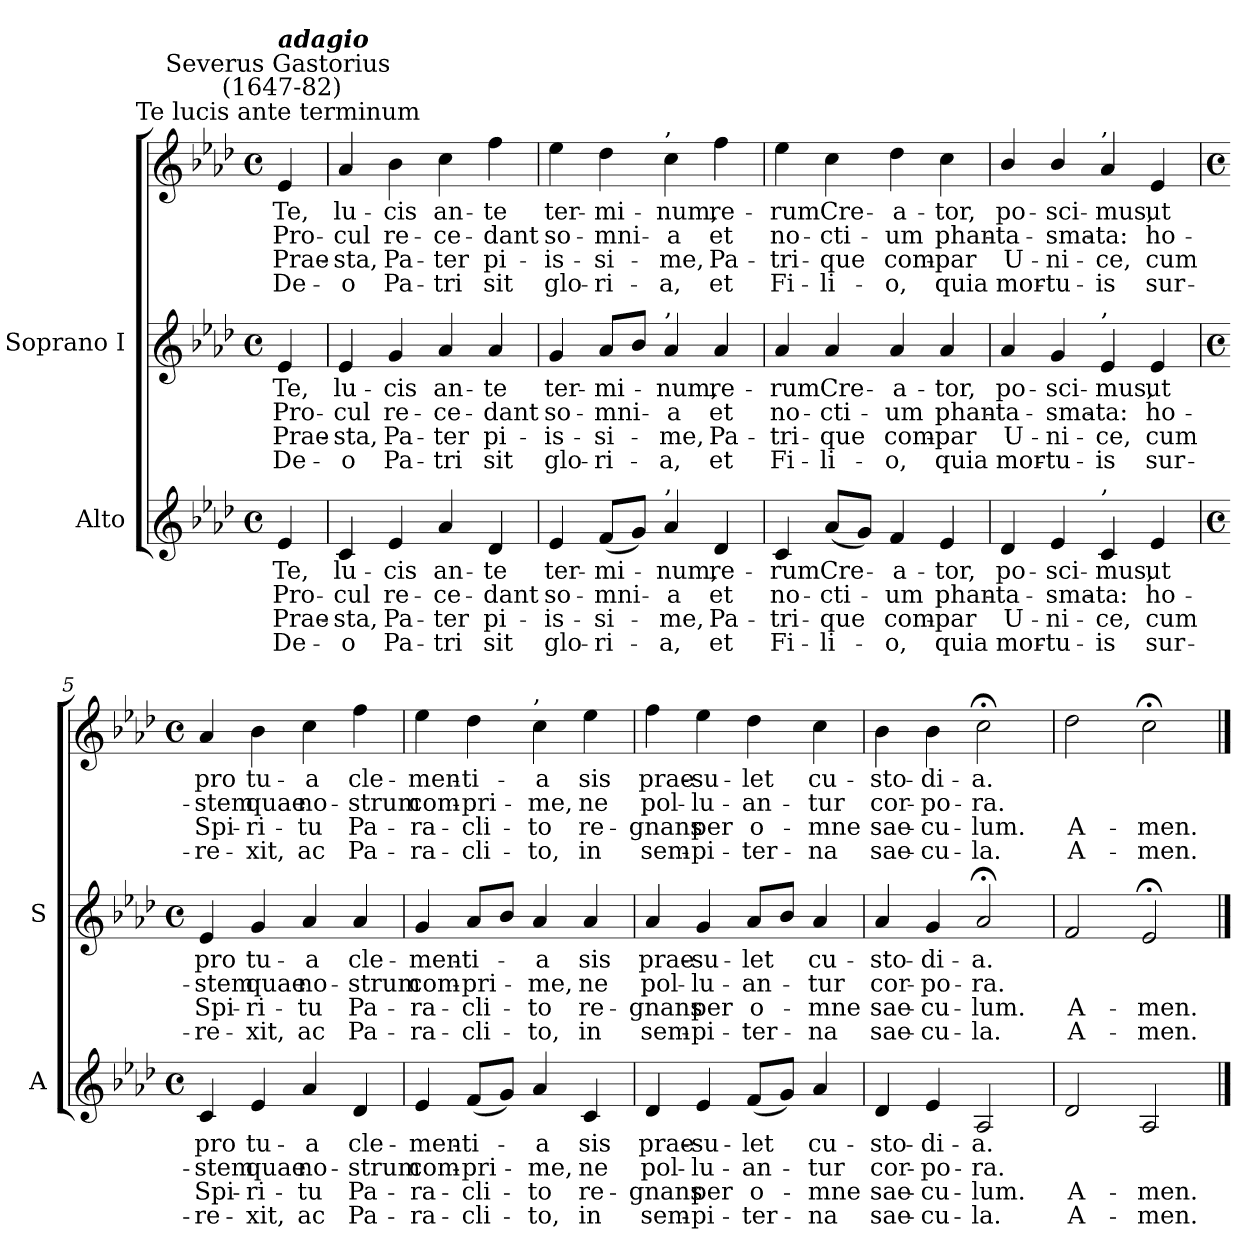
**kern	**text	**text	**text	**text	**kern	**text	**text	**text	**text	**kern	**text	**text	**text	**text
*part2	*part2	*part2	*part2	*part2	*part1	*part1	*part1	*part1	*part1	*part1	*part1	*part1	*part1	*part1
*staff3	*staff3	*staff3	*staff3	*staff3	*staff2	*staff2	*staff2	*staff2	*staff2	*staff1	*staff1	*staff1	*staff1	*staff1
*I"Alto	*	*	*	*	*I"Soprano I	*	*	*	*	*	*	*	*	*
*I'A	*	*	*	*	*I'S	*	*	*	*	*	*	*	*	*
*clefG2	*	*	*	*	*clefG2	*	*	*	*	*clefG2	*	*	*	*
*k[b-e-a-d-]	*	*	*	*	*k[b-e-a-d-]	*	*	*	*	*k[b-e-a-d-]	*	*	*	*
*A-:	*	*	*	*	*A-:	*	*	*	*	*A-:	*	*	*	*
*M4/4	*	*	*	*	*M4/4	*	*	*	*	*M4/4	*	*	*	*
*met(c)	*	*	*	*	*met(c)	*	*	*	*	*met(c)	*	*	*	*
=	=	=	=	=	=	=	=	=	=	=	=	=	=	=
!	!	!	!	!	!	!	!	!	!	!LO:TX:a:cj:t=Te lucis ante terminum	!	!	!	!
!	!	!	!	!	!	!	!	!	!	!LO:TX:a:cj:t=Severus Gastorius\n (1647-82)	!	!	!	!
!	!	!	!	!	!	!	!	!	!	!LO:TX:a:Bi:t=adagio	!	!	!	!
!	!LO:LY:b	!LO:LY:b	!LO:LY:b	!LO:LY:b	!	!LO:LY:b	!LO:LY:b	!LO:LY:b	!LO:LY:b	!	!LO:LY:b	!LO:LY:b	!LO:LY:b	!LO:LY:b
4e-	Te,	Pro-	-Prae-	-De-	4e-	-Te,	Pro-	-Prae-	-De-	4e-	Te,	Pro-	-Prae-	-De-
=1	=1	=1	=1	=1	=1	=1	=1	=1	=1	=1	=1	=1	=1	=1
!	!LO:LY:b	!LO:LY:b	!LO:LY:b	!LO:LY:b	!	!LO:LY:b	!LO:LY:b	!LO:LY:b	!LO:LY:b	!	!LO:LY:b	!LO:LY:b	!LO:LY:b	!LO:LY:b
4c	-lu-	-cul	sta,	o	4e-	lu-	-cul	sta,	o	4a-	-lu-	-cul	sta,	o
!	!LO:LY:b	!LO:LY:b	!LO:LY:b	!LO:LY:b	!	!LO:LY:b	!LO:LY:b	!LO:LY:b	!LO:LY:b	!	!LO:LY:b	!LO:LY:b	!LO:LY:b	!LO:LY:b
4e-	cis	re-	-Pa-	-Pa-	4g	cis	re-	-Pa-	-Pa-	4b-	cis	re-	-Pa-	-Pa-
!	!LO:LY:b	!LO:LY:b	!LO:LY:b	!LO:LY:b	!	!LO:LY:b	!LO:LY:b	!LO:LY:b	!LO:LY:b	!	!LO:LY:b	!LO:LY:b	!LO:LY:b	!LO:LY:b
4a-	-an-	-ce-	-ter	tri	4a-	-an-	-ce-	-ter	tri	4cc	-an-	-ce-	-ter	tri
!	!LO:LY:b	!LO:LY:b	!LO:LY:b	!LO:LY:b	!	!LO:LY:b	!LO:LY:b	!LO:LY:b	!LO:LY:b	!	!LO:LY:b	!LO:LY:b	!LO:LY:b	!LO:LY:b
4d-	te	dant	pi-	-sit	4a-	te	dant	pi-	-sit	4ff	te	dant	pi-	-sit
=2	=2	=2	=2	=2	=2	=2	=2	=2	=2	=2	=2	=2	=2	=2
!	!LO:LY:b	!LO:LY:b	!LO:LY:b	!LO:LY:b	!	!LO:LY:b	!LO:LY:b	!LO:LY:b	!LO:LY:b	!	!LO:LY:b	!LO:LY:b	!LO:LY:b	!LO:LY:b
4e-	ter-	-so-	-is-	-glo-	4g	ter-	-so-	-is-	-glo-	4ee-	ter-	-so-	-is-	-glo-
!	!LO:LY:b	!LO:LY:b	!LO:LY:b	!LO:LY:b	!	!LO:LY:b	!LO:LY:b	!LO:LY:b	!LO:LY:b	!	!LO:LY:b	!LO:LY:b	!LO:LY:b	!LO:LY:b
(<8fL	-mi-	mni-	si-	ri-	8a-L	-mi-	mni-	si-	ri-	4dd-	-mi-	-mni-	-si-	-ri-
8gJ)	.	.	.	.	8b-J	.	.	.	.	.	.	.	.	.
!	!	!	!	!	!	!	!	!	!	!LO:TX:a:t=,	!	!	!	!
!	!	!	!	!	!LO:TX:a:t=,	!	!	!	!	!	!	!	!	!
!LO:TX:a:t=,	!	!	!	!	!	!	!	!	!	!	!	!	!	!
!	!LO:LY:b	!LO:LY:b	!LO:LY:b	!LO:LY:b	!	!LO:LY:b	!LO:LY:b	!LO:LY:b	!LO:LY:b	!	!LO:LY:b	!LO:LY:b	!LO:LY:b	!LO:LY:b
4a-	num,	a	me,	a,	4a-	num,	a	me,	a,	4cc	-num,	a	me,	a,
!	!LO:LY:b	!LO:LY:b	!LO:LY:b	!LO:LY:b	!	!LO:LY:b	!LO:LY:b	!LO:LY:b	!LO:LY:b	!	!LO:LY:b	!LO:LY:b	!LO:LY:b	!LO:LY:b
4d-	re-	-et	Pa-	-et	4a-	re-	-et	Pa-	-et	4ff	re-	-et	Pa-	-et
=3	=3	=3	=3	=3	=3	=3	=3	=3	=3	=3	=3	=3	=3	=3
!	!LO:LY:b	!LO:LY:b	!LO:LY:b	!LO:LY:b	!	!LO:LY:b	!LO:LY:b	!LO:LY:b	!LO:LY:b	!	!LO:LY:b	!LO:LY:b	!LO:LY:b	!LO:LY:b
4c	rum	no-	-tri-	-Fi-	4a-	rum	no-	-tri-	-Fi-	4ee-	rum	no-	-tri-	-Fi-
!	!LO:LY:b	!LO:LY:b	!LO:LY:b	!LO:LY:b	!	!LO:LY:b	!LO:LY:b	!LO:LY:b	!LO:LY:b	!	!LO:LY:b	!LO:LY:b	!LO:LY:b	!LO:LY:b
(<8a-L	-Cre-	cti-	que	li-	4a-	-Cre-	-cti-	-que	li-	4cc	-Cre-	-cti-	-que	li-
8gJ)	.	.	.	.	.	.	.	.	.	.	.	.	.	.
!	!LO:LY:b	!LO:LY:b	!LO:LY:b	!LO:LY:b	!	!LO:LY:b	!LO:LY:b	!LO:LY:b	!LO:LY:b	!	!LO:LY:b	!LO:LY:b	!LO:LY:b	!LO:LY:b
4f	a-	-um	com-	-o,	4a-	-a-	-um	com-	-o,	4dd-	-a-	-um	com-	-o,
!	!LO:LY:b	!LO:LY:b	!LO:LY:b	!LO:LY:b	!	!LO:LY:b	!LO:LY:b	!LO:LY:b	!LO:LY:b	!	!LO:LY:b	!LO:LY:b	!LO:LY:b	!LO:LY:b
4e-	tor,	phan-	-par	quia	4a-	tor,	phan-	-par	quia	4cc	tor,	phan-	-par	quia
=4	=4	=4	=4	=4	=4	=4	=4	=4	=4	=4	=4	=4	=4	=4
!	!LO:LY:b	!LO:LY:b	!LO:LY:b	!LO:LY:b	!	!LO:LY:b	!LO:LY:b	!LO:LY:b	!LO:LY:b	!	!LO:LY:b	!LO:LY:b	!LO:LY:b	!LO:LY:b
4d-	po-	-ta-	-U-	-mor-	4a-	-po-	-ta-	-U-	-mor-	4b-/	po-	-ta-	-U-	-mor-
!	!LO:LY:b	!LO:LY:b	!LO:LY:b	!LO:LY:b	!	!LO:LY:b	!LO:LY:b	!LO:LY:b	!LO:LY:b	!	!LO:LY:b	!LO:LY:b	!LO:LY:b	!LO:LY:b
4e-	-sci-	-sma-	-ni-	-tu-	4g	-sci-	-sma-	-ni-	-tu-	4b-/	-sci-	-sma-	-ni-	-tu-
!	!	!	!	!	!	!	!	!	!	!LO:TX:a:t=,	!	!	!	!
!	!	!	!	!	!LO:TX:a:t=,	!	!	!	!	!	!	!	!	!
!LO:TX:a:t=,	!	!	!	!	!	!	!	!	!	!	!	!	!	!
!	!LO:LY:b	!LO:LY:b	!LO:LY:b	!LO:LY:b	!	!LO:LY:b	!LO:LY:b	!LO:LY:b	!LO:LY:b	!	!LO:LY:b	!LO:LY:b	!LO:LY:b	!LO:LY:b
4c	-mus,	ta:	ce,	is	4e-	-mus,	ta:	ce,	is	4a-	-mus,	ta:	ce,	is
!	!LO:LY:b	!LO:LY:b	!LO:LY:b	!LO:LY:b	!	!LO:LY:b	!LO:LY:b	!LO:LY:b	!LO:LY:b	!	!LO:LY:b	!LO:LY:b	!LO:LY:b	!LO:LY:b
4e-	ut	ho-	-cum	sur-	4e-	ut	ho-	-cum	sur-	4e-	ut	ho-	-cum	sur-
!!LO:LB:g=z
=5	=5	=5	=5	=5	=5	=5	=5	=5	=5	=5	=5	=5	=5	=5
*M4/4	*	*	*	*	*M4/4	*	*	*	*	*M4/4	*	*	*	*
*met(c)	*	*	*	*	*met(c)	*	*	*	*	*met(c)	*	*	*	*
!	!LO:LY:b	!LO:LY:b	!LO:LY:b	!LO:LY:b	!	!LO:LY:b	!LO:LY:b	!LO:LY:b	!LO:LY:b	!	!LO:LY:b	!LO:LY:b	!LO:LY:b	!LO:LY:b
4c	-pro	stem	Spi-	-re-	4e-	-pro	stem	Spi-	-re-	4a-	-pro	stem	Spi-	-re-
!	!LO:LY:b	!LO:LY:b	!LO:LY:b	!LO:LY:b	!	!LO:LY:b	!LO:LY:b	!LO:LY:b	!LO:LY:b	!	!LO:LY:b	!LO:LY:b	!LO:LY:b	!LO:LY:b
4e-	-tu-	-quae	ri-	-xit,	4g	-tu-	-quae	ri-	-xit,	4b-	-tu-	-quae	ri-	-xit,
!	!LO:LY:b	!LO:LY:b	!LO:LY:b	!LO:LY:b	!	!LO:LY:b	!LO:LY:b	!LO:LY:b	!LO:LY:b	!	!LO:LY:b	!LO:LY:b	!LO:LY:b	!LO:LY:b
4a-	a	no-	-tu	ac	4a-	a	no-	-tu	ac	4cc	a	no-	-tu	ac
!	!LO:LY:b	!LO:LY:b	!LO:LY:b	!LO:LY:b	!	!LO:LY:b	!LO:LY:b	!LO:LY:b	!LO:LY:b	!	!LO:LY:b	!LO:LY:b	!LO:LY:b	!LO:LY:b
4d-	cle-	-strum	Pa-	-Pa-	4a-	cle-	-strum	Pa-	-Pa-	4ff	cle-	-strum	Pa-	-Pa-
=6	=6	=6	=6	=6	=6	=6	=6	=6	=6	=6	=6	=6	=6	=6
!	!LO:LY:b	!LO:LY:b	!LO:LY:b	!LO:LY:b	!	!LO:LY:b	!LO:LY:b	!LO:LY:b	!LO:LY:b	!	!LO:LY:b	!LO:LY:b	!LO:LY:b	!LO:LY:b
4e-	-men-	-com-	-ra-	-ra-	4g	men-	-com-	-ra-	-ra-	4ee-	-men-	-com-	-ra-	-ra-
!	!LO:LY:b	!LO:LY:b	!LO:LY:b	!LO:LY:b	!	!LO:LY:b	!LO:LY:b	!LO:LY:b	!LO:LY:b	!	!LO:LY:b	!LO:LY:b	!LO:LY:b	!LO:LY:b
(<8fL	-ti-	pri-	cli-	cli-	8a-L	-ti-	pri-	cli-	cli-	4dd-	-ti-	-pri-	-cli-	-cli-
8gJ)	.	.	.	.	8b-J	.	.	.	.	.	.	.	.	.
!	!	!	!	!	!	!	!	!	!	!LO:TX:a:t=,	!	!	!	!
!	!LO:LY:b	!LO:LY:b	!LO:LY:b	!LO:LY:b	!	!LO:LY:b	!LO:LY:b	!LO:LY:b	!LO:LY:b	!	!LO:LY:b	!LO:LY:b	!LO:LY:b	!LO:LY:b
4a-	a	me,	to	to,	4a-	a	me,	to	to,	4cc	-a	me,	to	to,
!	!LO:LY:b	!LO:LY:b	!LO:LY:b	!LO:LY:b	!	!LO:LY:b	!LO:LY:b	!LO:LY:b	!LO:LY:b	!	!LO:LY:b	!LO:LY:b	!LO:LY:b	!LO:LY:b
4c	sis	ne	re-	-in	4a-	sis	ne	re-	-in	4ee-	sis	ne	re-	-in
=7	=7	=7	=7	=7	=7	=7	=7	=7	=7	=7	=7	=7	=7	=7
!	!LO:LY:b	!LO:LY:b	!LO:LY:b	!LO:LY:b	!	!LO:LY:b	!LO:LY:b	!LO:LY:b	!LO:LY:b	!	!LO:LY:b	!LO:LY:b	!LO:LY:b	!LO:LY:b
4d-	prae-	-pol-	-gnans	sem-	4a-	prae-	-pol-	-gnans	sem-	4ff	prae-	-pol-	-gnans	sem-
!	!LO:LY:b	!LO:LY:b	!LO:LY:b	!LO:LY:b	!	!LO:LY:b	!LO:LY:b	!LO:LY:b	!LO:LY:b	!	!LO:LY:b	!LO:LY:b	!LO:LY:b	!LO:LY:b
4e-	-su-	-lu-	-per	pi-	4g	-su-	-lu-	-per	pi-	4ee-	-su-	-lu-	-per	pi-
!	!LO:LY:b	!LO:LY:b	!LO:LY:b	!LO:LY:b	!	!LO:LY:b	!LO:LY:b	!LO:LY:b	!LO:LY:b	!	!LO:LY:b	!LO:LY:b	!LO:LY:b	!LO:LY:b
(<8fL	-let	an-	o-	ter-	8a-L	-let	an-	o-	ter-	4dd-	-let	an-	-o-	-ter-
8gJ)	.	.	.	.	8b-J	.	.	.	.	.	.	.	.	.
!	!LO:LY:b	!LO:LY:b	!LO:LY:b	!LO:LY:b	!	!LO:LY:b	!LO:LY:b	!LO:LY:b	!LO:LY:b	!	!LO:LY:b	!LO:LY:b	!LO:LY:b	!LO:LY:b
4a-	cu-	-tur	mne	na	4a-	cu-	-tur	mne	na	4cc	-cu-	-tur	mne	na
=8	=8	=8	=8	=8	=8	=8	=8	=8	=8	=8	=8	=8	=8	=8
!	!LO:LY:b	!LO:LY:b	!LO:LY:b	!LO:LY:b	!	!LO:LY:b	!LO:LY:b	!LO:LY:b	!LO:LY:b	!	!LO:LY:b	!LO:LY:b	!LO:LY:b	!LO:LY:b
4d-	sto-	-cor-	-sae-	-sae-	4a-	sto-	-cor-	-sae-	-sae-	4b-	sto-	-cor-	-sae-	-sae-
!	!LO:LY:b	!LO:LY:b	!LO:LY:b	!LO:LY:b	!	!LO:LY:b	!LO:LY:b	!LO:LY:b	!LO:LY:b	!	!LO:LY:b	!LO:LY:b	!LO:LY:b	!LO:LY:b
4e-	-di-	-po-	-cu-	-cu-	4g	-di-	-po-	-cu-	-cu-	4b-	-di-	-po-	-cu-	-cu-
!	!LO:LY:b	!LO:LY:b	!LO:LY:b	!LO:LY:b	!	!LO:LY:b	!LO:LY:b	!LO:LY:b	!LO:LY:b	!	!LO:LY:b	!LO:LY:b	!LO:LY:b	!LO:LY:b
2A-	-a.	ra.	lum.	la.	2a-;<	-a.	ra.	lum.	la.	2cc;<	-a.	ra.	lum.	la.
=9	=9	=9	=9	=9	=9	=9	=9	=9	=9	=9	=9	=9	=9	=9
!	!	!	!LO:LY:b	!LO:LY:b	!	!	!	!LO:LY:b	!LO:LY:b	!	!	!	!LO:LY:b	!LO:LY:b
2d-	.	.	A-	-A-	2f	.	.	A-	-A-	2dd-	.	.	A-	-A-
!	!	!	!LO:LY:b	!LO:LY:b	!	!	!	!LO:LY:b	!LO:LY:b	!	!	!	!LO:LY:b	!LO:LY:b
2A-	.	.	-men.	men.	2e-;<	.	.	-men.	men.	2cc;<	.	.	-men.	men.
==	==	==	==	==	==	==	==	==	==	==	==	==	==	==
*-	*-	*-	*-	*-	*-	*-	*-	*-	*-	*-	*-	*-	*-	*-
